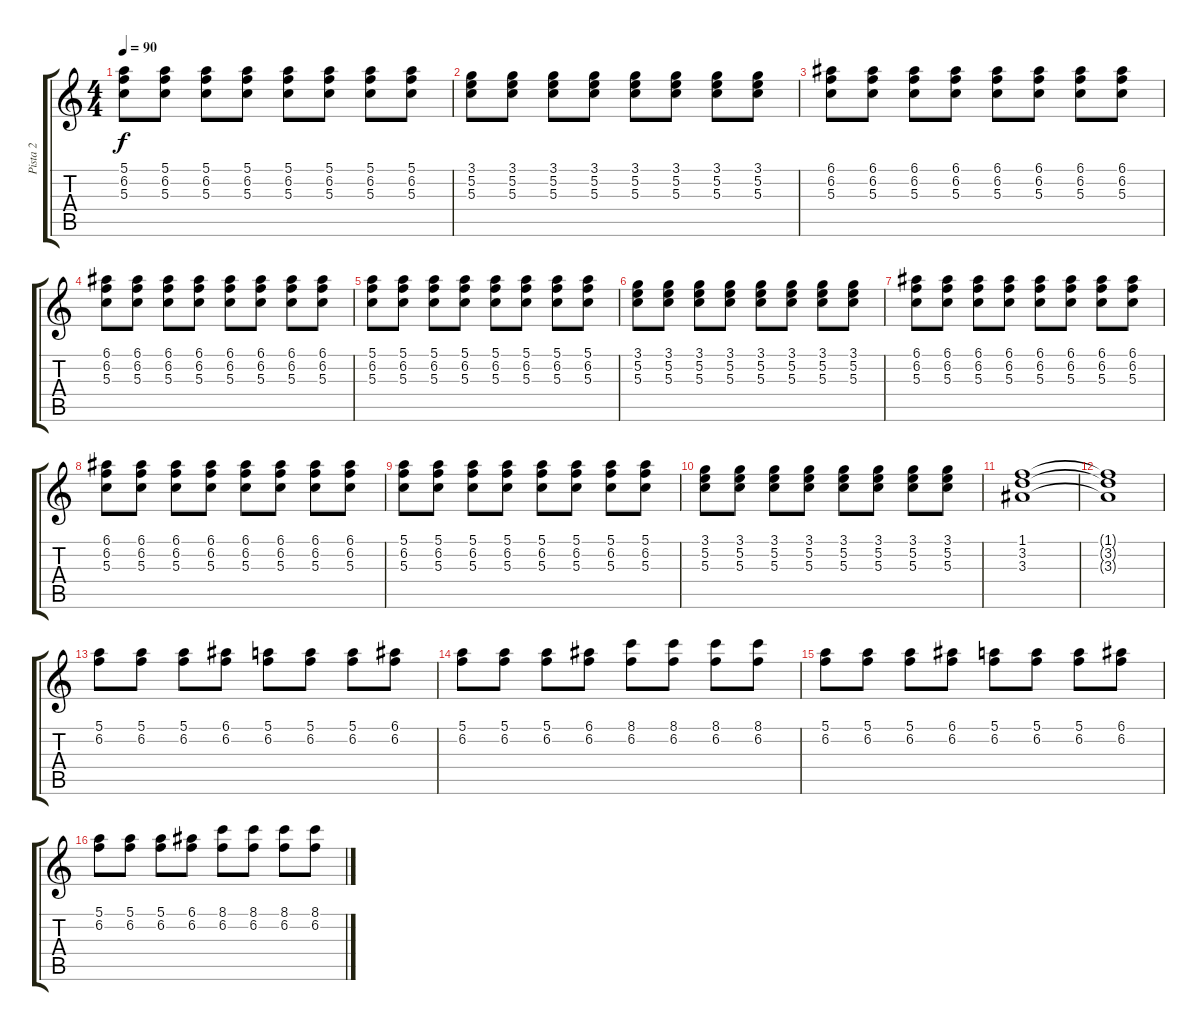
\track ("Pista 2" "Pista 2") {instrument overdrivenguitar}
\staff {score tabs}
\tuning (E4 B3 G3 D3 A2 D2) {hide}
\ts (4 4)
\tempo 90
\clef g2
\ks c
(5.1 6.2 5.3).8{dy f} (5.1 6.2 5.3).8 (5.1 6.2 5.3).8 (5.1 6.2 5.3).8 (5.1 6.2 5.3).8 (5.1 6.2 5.3).8 (5.1 6.2 5.3).8 (5.1 6.2 5.3).8 |
(3.1 5.2 5.3).8 (3.1 5.2 5.3).8 (3.1 5.2 5.3).8 (3.1 5.2 5.3).8 (3.1 5.2 5.3).8 (3.1 5.2 5.3).8 (3.1 5.2 5.3).8 (3.1 5.2 5.3).8 |
(6.1 6.2 5.3).8 (6.1 6.2 5.3).8 (6.1 6.2 5.3).8 (6.1 6.2 5.3).8 (6.1 6.2 5.3).8 (6.1 6.2 5.3).8 (6.1 6.2 5.3).8 (6.1 6.2 5.3).8 |
(6.1 6.2 5.3).8 (6.1 6.2 5.3).8 (6.1 6.2 5.3).8 (6.1 6.2 5.3).8 (6.1 6.2 5.3).8 (6.1 6.2 5.3).8 (6.1 6.2 5.3).8 (6.1 6.2 5.3).8 |
(5.1 6.2 5.3).8 (5.1 6.2 5.3).8 (5.1 6.2 5.3).8 (5.1 6.2 5.3).8 (5.1 6.2 5.3).8 (5.1 6.2 5.3).8 (5.1 6.2 5.3).8 (5.1 6.2 5.3).8 |
(3.1 5.2 5.3).8 (3.1 5.2 5.3).8 (3.1 5.2 5.3).8 (3.1 5.2 5.3).8 (3.1 5.2 5.3).8 (3.1 5.2 5.3).8 (3.1 5.2 5.3).8 (3.1 5.2 5.3).8 |
(6.1 6.2 5.3).8 (6.1 6.2 5.3).8 (6.1 6.2 5.3).8 (6.1 6.2 5.3).8 (6.1 6.2 5.3).8 (6.1 6.2 5.3).8 (6.1 6.2 5.3).8 (6.1 6.2 5.3).8 |
(6.1 6.2 5.3).8 (6.1 6.2 5.3).8 (6.1 6.2 5.3).8 (6.1 6.2 5.3).8 (6.1 6.2 5.3).8 (6.1 6.2 5.3).8 (6.1 6.2 5.3).8 (6.1 6.2 5.3).8 |
(5.1 6.2 5.3).8 (5.1 6.2 5.3).8 (5.1 6.2 5.3).8 (5.1 6.2 5.3).8 (5.1 6.2 5.3).8 (5.1 6.2 5.3).8 (5.1 6.2 5.3).8 (5.1 6.2 5.3).8 |
(3.1 5.2 5.3).8 (3.1 5.2 5.3).8 (3.1 5.2 5.3).8 (3.1 5.2 5.3).8 (3.1 5.2 5.3).8 (3.1 5.2 5.3).8 (3.1 5.2 5.3).8 (3.1 5.2 5.3).8 |
(1.1 3.2 3.3).1 |
(1.1{t} 3.2{t} 3.3{t}).1 |
(5.1 6.2).8 (5.1 6.2).8 (5.1 6.2).8 (6.1 6.2).8 (5.1 6.2).8 (5.1 6.2).8 (5.1 6.2).8 (6.1 6.2).8 |
(5.1 6.2).8 (5.1 6.2).8 (5.1 6.2).8 (6.1 6.2).8 (8.1 6.2).8 (8.1 6.2).8 (8.1 6.2).8 (8.1 6.2).8 |
(5.1 6.2).8 (5.1 6.2).8 (5.1 6.2).8 (6.1 6.2).8 (5.1 6.2).8 (5.1 6.2).8 (5.1 6.2).8 (6.1 6.2).8 |
(5.1 6.2).8 (5.1 6.2).8 (5.1 6.2).8 (6.1 6.2).8 (8.1 6.2).8 (8.1 6.2).8 (8.1 6.2).8 (8.1 6.2).8
